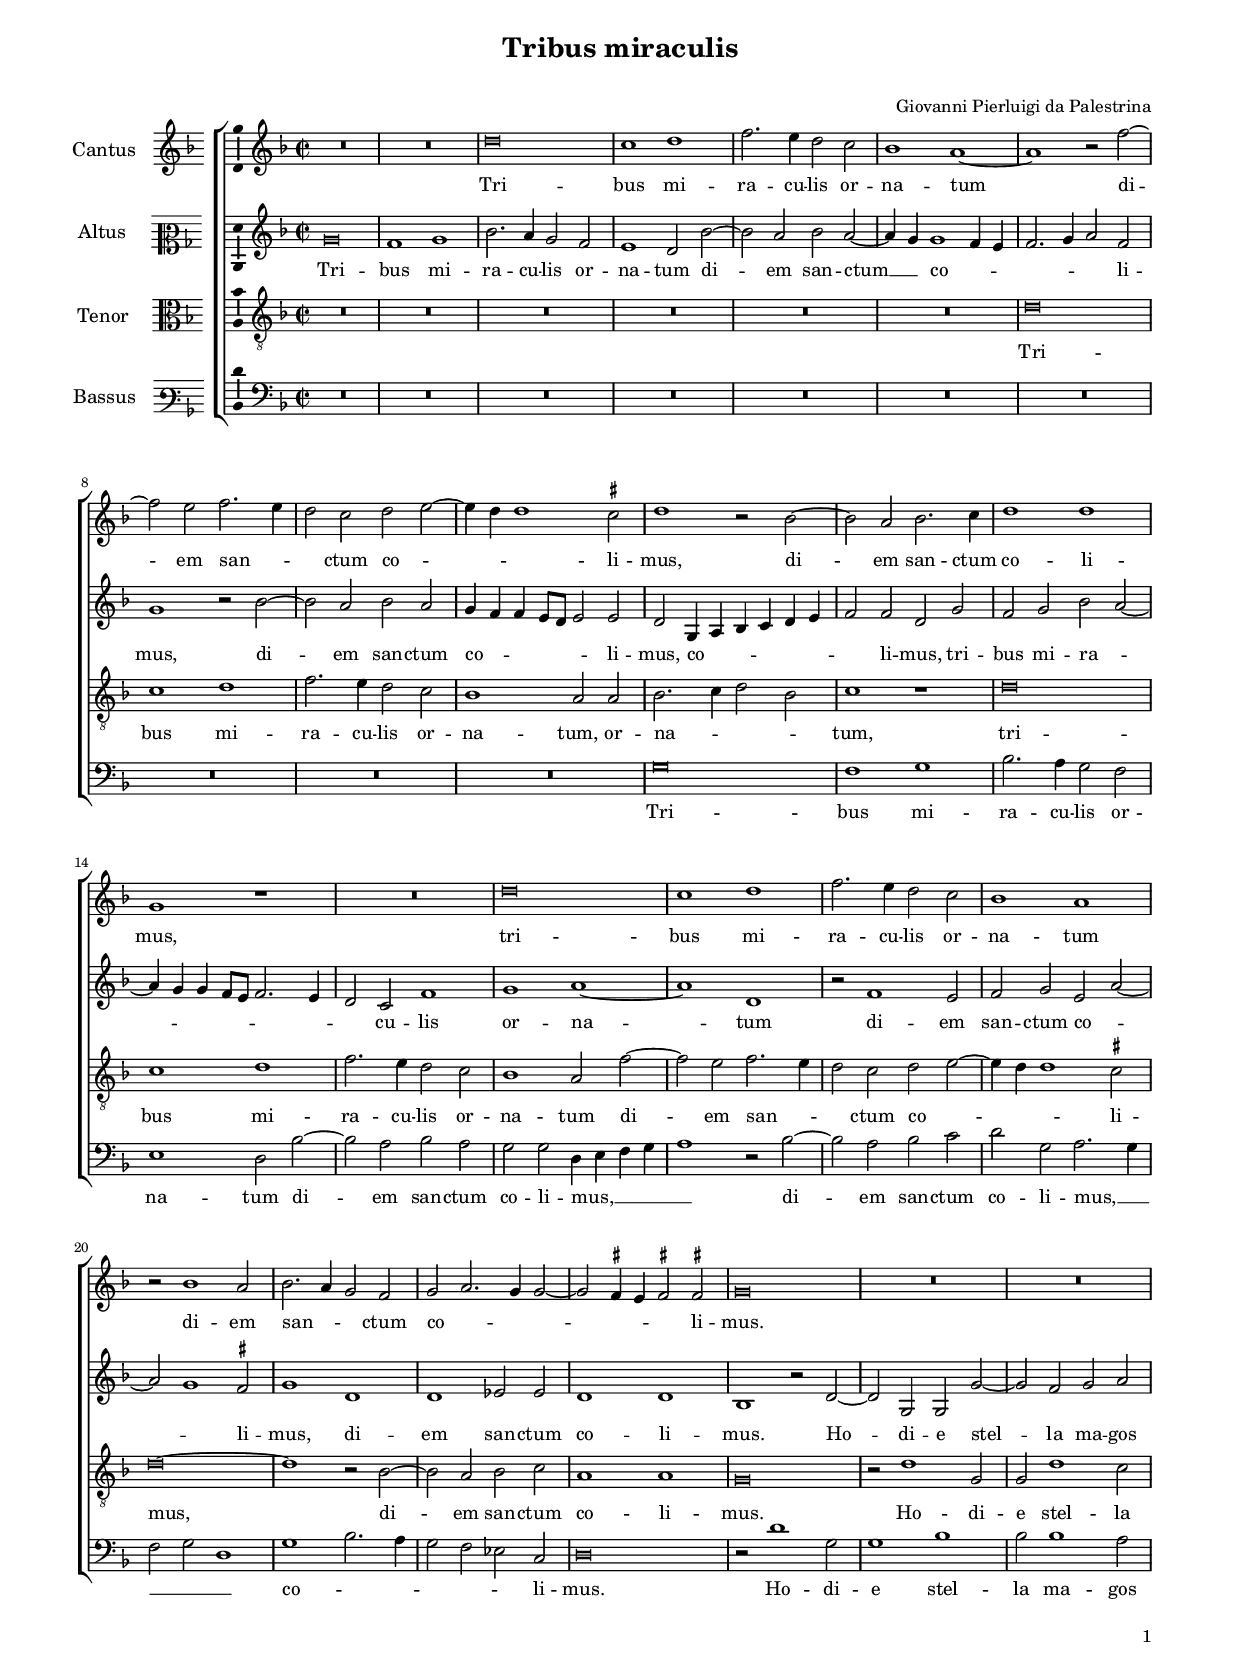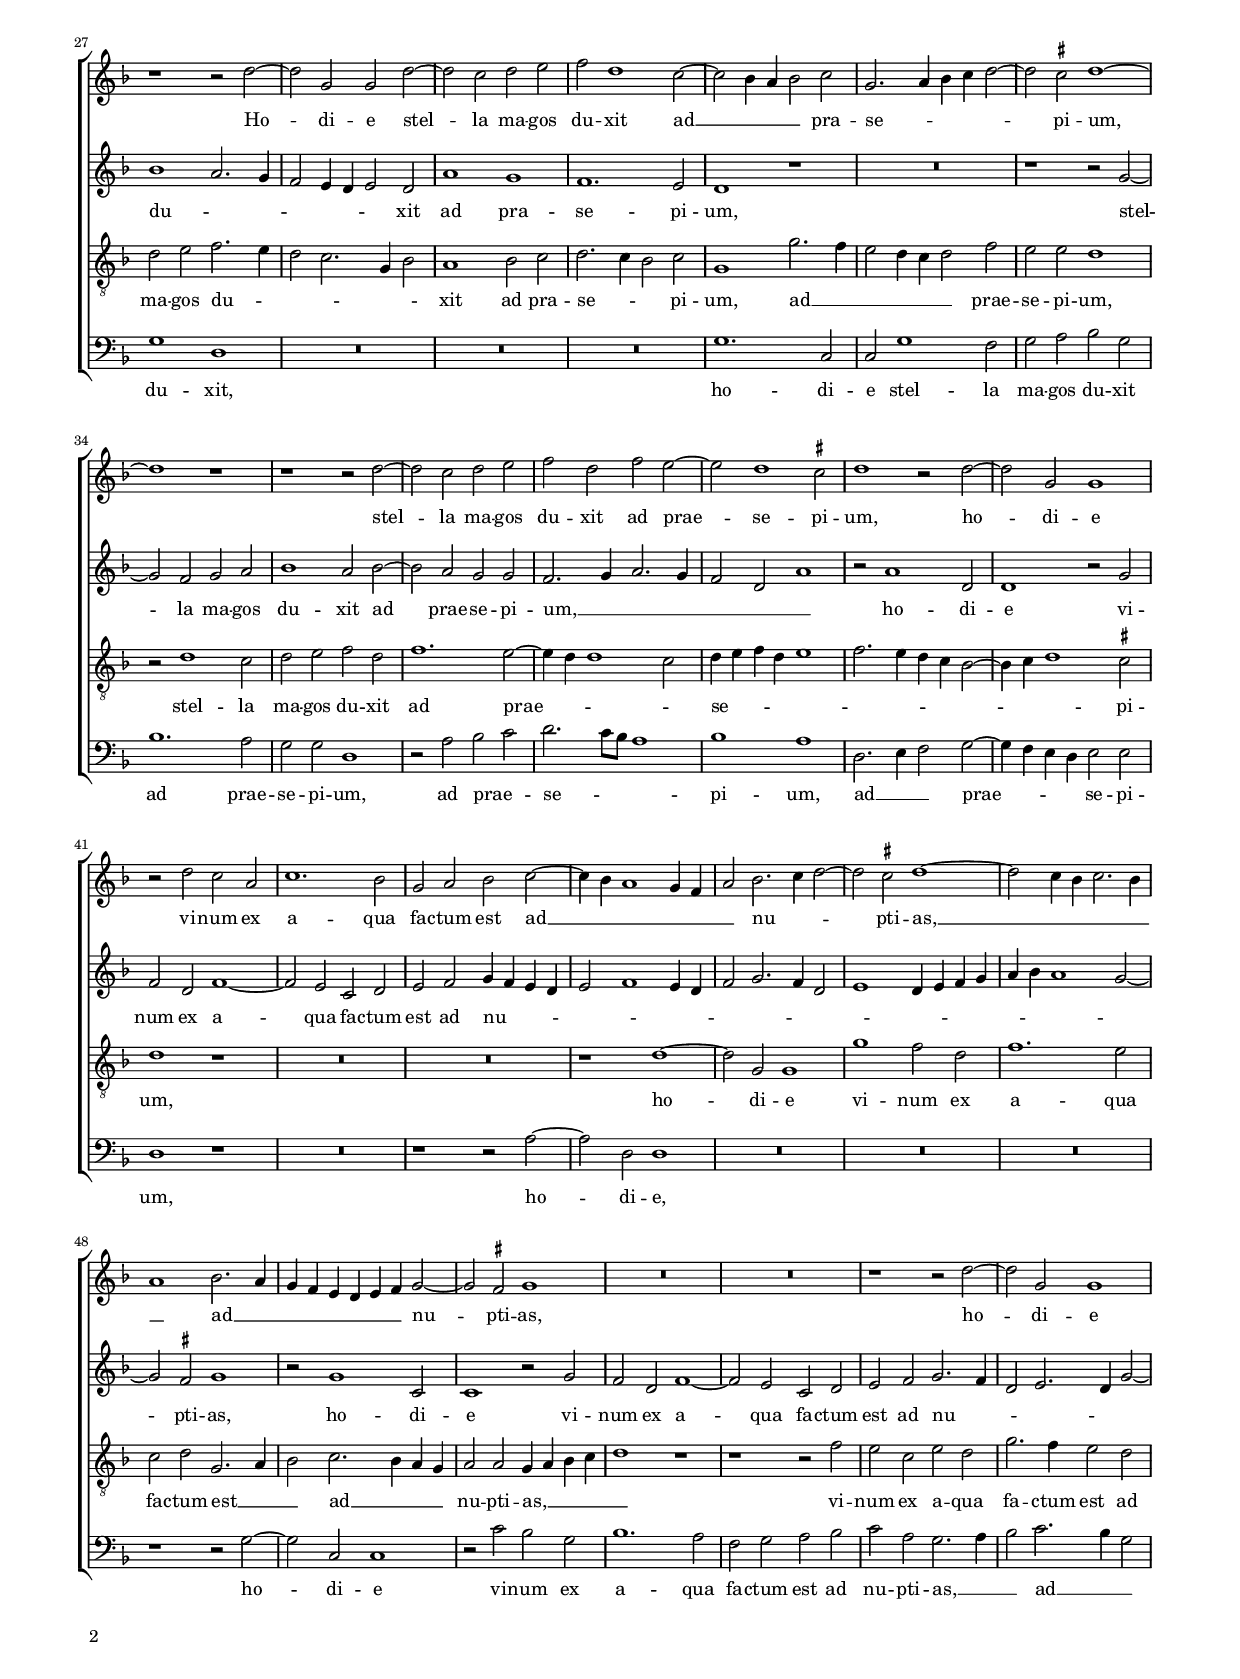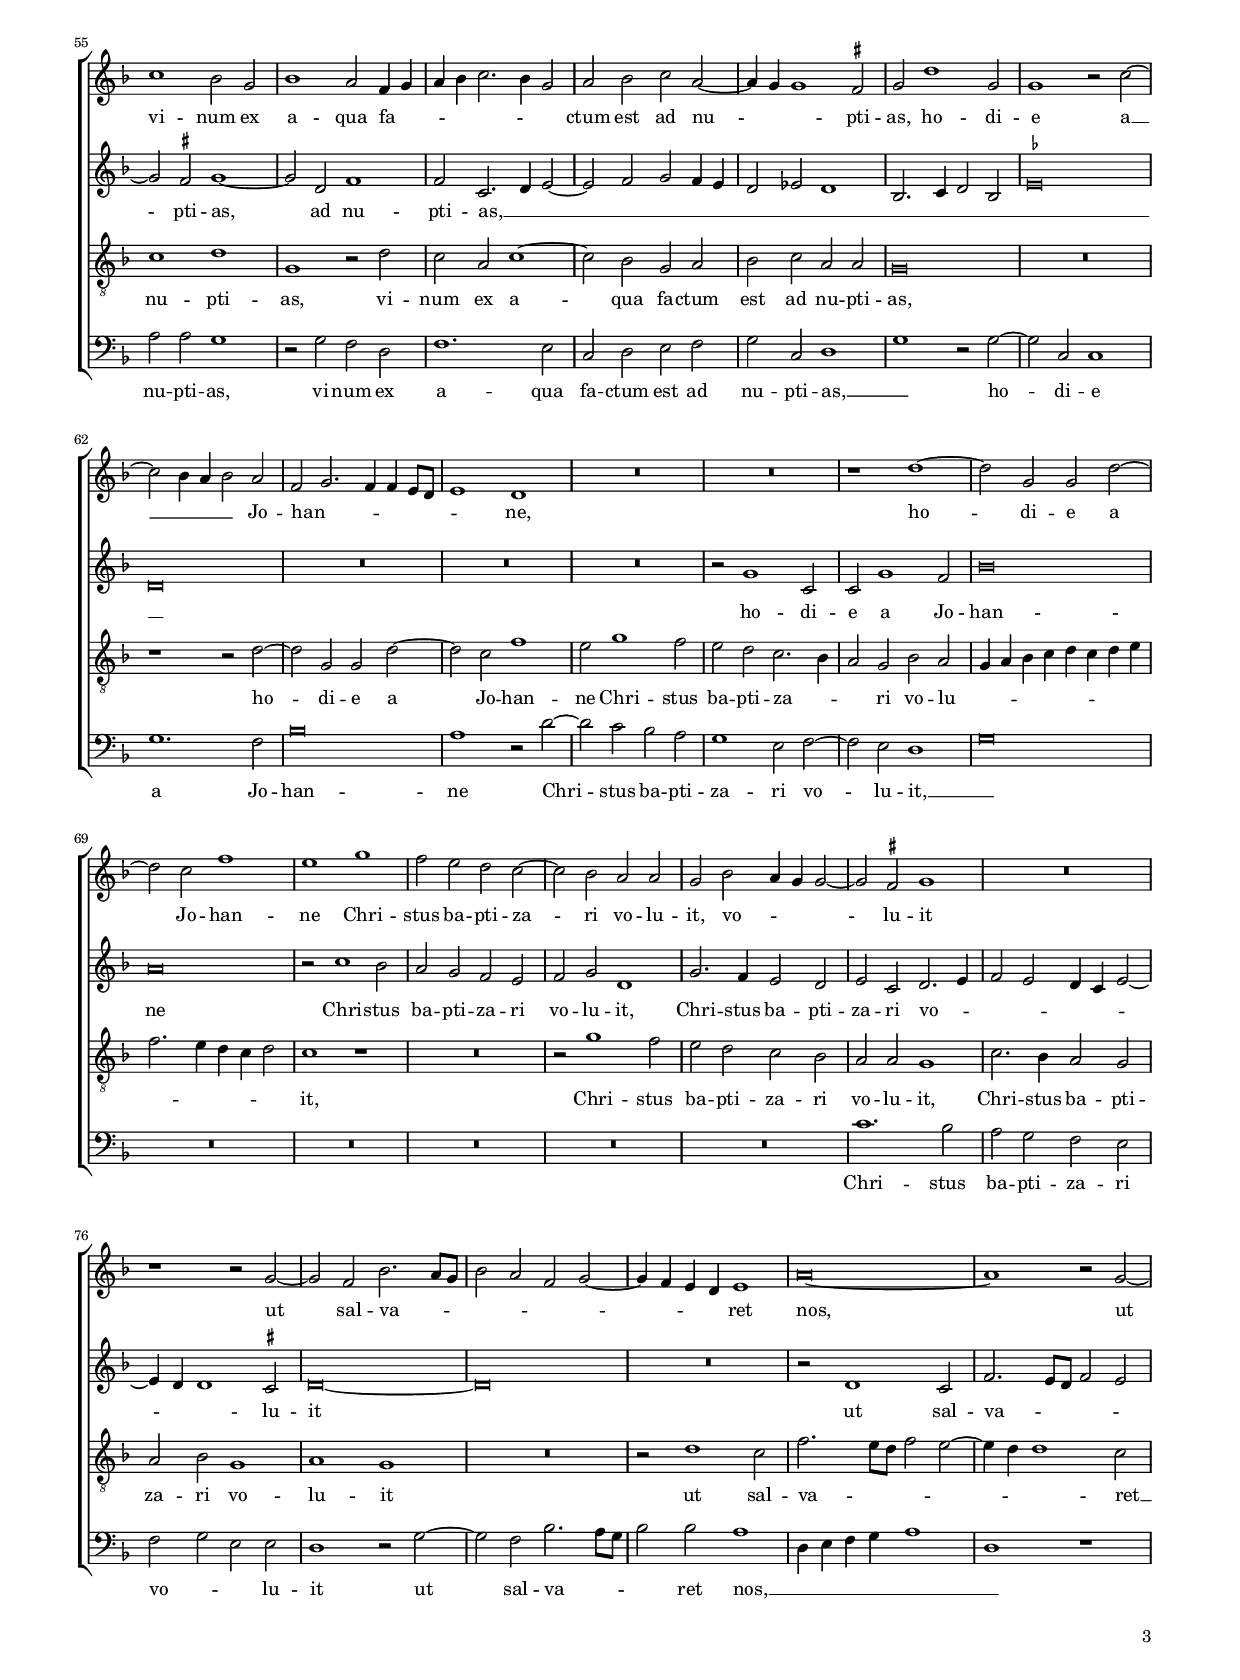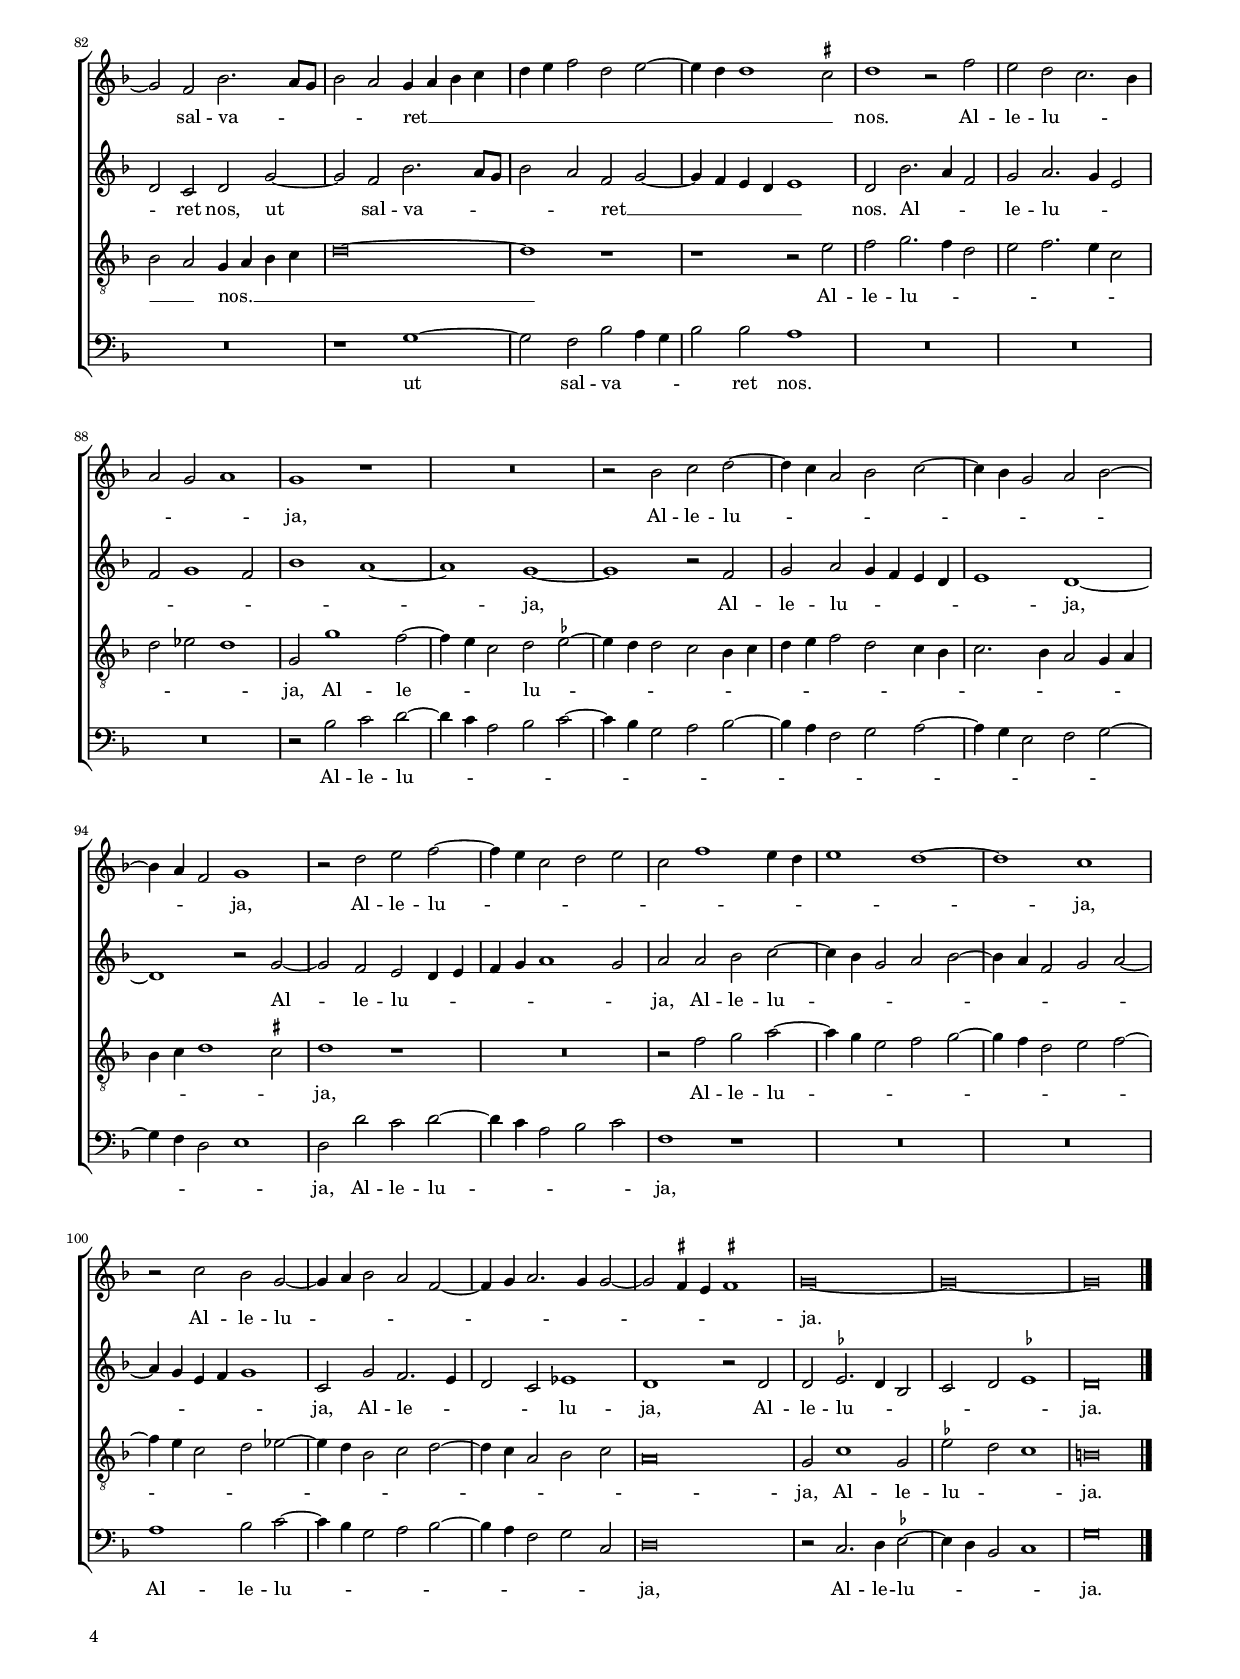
\header
{
  title="Tribus miraculis"
  composer=\markup { \column { \transparent "x" "Giovanni Pierluigi da Palestrina" } }
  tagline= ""
}

\version "2.22.2"
\language deutsch
#(set-global-staff-size 15)
% #(set-default-paper-size "letter")
#(ly:set-option 'point-and-click #f)

	
global = {
	\key f \major
	\time 2/2 \set Score.measureLength = #(ly:make-moment 2/1)
    \set Score.tempoHideNote = ##t
    \tempo 2 = 95
    \skip 1*2*106 \bar "|."
	}

	ficta = { \once \set suggestAccidentals = ##t }
	
	forget = #(define-music-function (music) (ly:music?) #{
		\accidentalStyle forget
		$music
		\accidentalStyle default
		#})
	

\paper
	{
	top-margin = 1.5 \cm
	bottom-margin = 0.9 \cm
	left-margin = 1.5 \cm
	right-margin = 1.5 \cm
	ragged-bottom = ##f
	ragged-last-bottom = ##t
	print-page-number = ##f
	system-system-spacing = #'((basic-distance . 16) (minimum-distance . 14) (padding . 5) (strechability . 150))
    oddFooterMarkup=\markup   \fill-line { "" \fromproperty #'page:page-number-string }
    evenFooterMarkup=\markup  \fill-line { \fromproperty #'page:page-number-string "" }
    last-bottom-spacing = #'((basic-distance . 11) (minimum-distance . 7) (padding . 4))
%	systems-per-page = 3
    page-count = 4        
%	min-systems-per-page = 3
	}


incipitcantus = \markup { \score {
	{
	\set Staff.instrumentName = \markup { \fontsize #1 "Cantus" }
	\key f \major
	\clef violin
	s4 \bar ""
	}
	\layout  {
	raggedright = ##t
	indent = 1.6 \cm
	line-width = 2.2\cm
	\context { \Staff \remove Time_signature_engraver }
	\override Staff.Clef.Y-extent = #'(0 . 0)
	}} \hspace #1 }
	
      
incipitaltus = \markup { \score {
	{
	\set Staff.instrumentName = \markup { \fontsize #1 "Altus" }
	\key f \major
	\clef mezzosoprano
	s4 \bar ""
	}
	\layout  {
	raggedright = ##t
	indent = 1.6 \cm
	line-width = 2.2\cm
	\context { \Staff \remove Time_signature_engraver }
	\override Staff.Clef.Y-extent = #'(0 . 0)
	}} \hspace #1 }


incipittenor = \markup { \score {
	{
	\set Staff.instrumentName = \markup { \fontsize #1 "Tenor" }
	\key f \major
	\clef alto
	s4 \bar ""
	}
	\layout  {
	raggedright = ##t
	indent = 1.6 \cm
	line-width = 2.2\cm
	\context { \Staff \remove Time_signature_engraver }
	\override Staff.Clef.Y-extent = #'(0 . 0)
	}} \hspace #1 }


incipitbassus = \markup { \score {
	{
	\set Staff.instrumentName = \markup { \fontsize #1 "Bassus" }
	\key f \major
	\clef varbaritone
	s4 \bar ""
	}
	\layout  {
	raggedright = ##t
	indent = 1.6 \cm
	line-width = 2.2\cm
	\context { \Staff \remove Time_signature_engraver }
	\override Staff.Clef.Y-extent = #'(0 . 0)
	}} \hspace #1 }


cantus =  \relative c''
	{
	R\breve
	R\breve
	d\breve
	c1 d
%5
	f2. e4 d2 c |
	b1 a~
	a1 r2 f'~
	f2 e f2. e4
	d2 c d e~
%10
	e4 d d1 \ficta cis2 |
	d1 r2 b~
	b2 a b2. c4
	d1 d
	g,1 r
%15
	R\breve |
	d'\breve
	c1 d
	f2. e4 d2 c
	b1 a
%20
	r2 b1 a2 |
	b2. a4 g2 f
	g2 a2. g4 g2~
	g2 \ficta fis4 e \ficta fis!2 \ficta fis!
	g\breve
%25
	R\breve |
	R\breve
	r1 r2 d'~
	d2 g, g d'~
	d2 c d e
%30
	f2 d1 c2~ |
	c2 b4 a b2 c
	g2. a4 b c d2~
	d2 \ficta cis d1~
	d1 r
%35
	r1 r2 d~ |
	d2 c d e
	f2 d f e~
	e2 d1 \ficta cis2
	d1 r2 d~
%40
	d2 g, g1 |
	r2 d' c a
	c1. b2
	g2 a b c~
	c4 b a1 g4 f
%45
	a2 b2. c4 d2~ |
	d2 \ficta cis d1~
	d2 c4 b c2. b4
	a1 b2. a4
	g4 f e d e f g2~
%50
	g2 \ficta fis g1 |
	R\breve
	R\breve
	r1 r2 d'~
	d2 g, g1 
%55
	c1 b2 g |
	b1 a2 f4 g
	a4 b c2. b4 g2
	a2 b c a~
	a4 g g1 \ficta fis2
%60
	g2 d'1 g,2 |
	g1 r2 c~
	c2 b4 a b2 a
	f2 g2. f4 f e8 d
	e1 d
%65
	R\breve |
	R\breve
	r1 d'~
	d2 g, g d'~
	d2 c f1
%70
	e1 g |
	f2 e d c~
	c2 b a a
	g2 b a4 g g2~
	g2 \ficta fis g1
%75
	R\breve |
	r1 r2 g~
	g2 f b2. a8 g
	b2 a f g~
	g4 f e d e1
%80
	a\breve~ |
	a1 r2 g~
	g2 f b2. a8 g
	b2 a g4 a b c
	d4 e f2 d e~
%85
	e4 d d1 \ficta cis2 |
	d1 r2 f
	e2 d c2. b4
	a2 g a1
	g1 r
%90
	R\breve |
	r2 b c d~
	d4 c a2 b c~
	c4 b g2 a b~
	b4 a f2 g1
%95
	r2 d' e f~ |
	f4 e c2 d e
	c2 f1 e4 d
	e1 d~
	d1 c
%100
	r2 c b g~ |
	g4 a b2 a f~
	f4 g a2. g4 g2~
	g2 \ficta fis4 e \ficta fis!1
	g\breve~
%105
	g\breve~ |
	g\breve |
	}


altus =  \relative c'
	{
	g'\breve
	f1 g
	b2. a4 g2 f
	e1 d2 b'~
%5
	b2 a b a~ |
	a4 g g1 f4 e
	f2. g4 a2 f
	g1 r2 b~
	b2 a b a
%10
	g4 f f e8 d e2 e |
	d2 g,4 a b c d e
	f2 f d g
	f2 g b a~
	a4 g g f8 e f2. e4
%15
	d2 c f1 |
	g1 a~
	a1 d,
	r2 f1 e2
	f2 g e a~
%20
	a2 g1 \ficta fis2 |
	g1 d
	d1 es2 es
	d1 d
	b1 r2 d~
%25
	d2 g, g g'~ |
	g2 f g a
	b1 a2. g4
	f2 e4 d e2 d
	a'1 g
%30
	f1. e2 |
	d1 r
	R\breve
	r1 r2 g~
	g2 f g a
%35
	b1 a2 b~ |
	b2 a g g
	f2. g4 a2. g4
	f2 d a'1
	r2 a1 d,2
%40
	d1 r2 g |
	f2 d f1~
	f2 e c d
	e2 f g4 f e d
	e2 f1 e4 d
%45
	f2 g2. f4 d2 |
	e1 d4 e f g
	a4 b a1 g2~
	g2 \ficta fis g1
	r2 g1 c,2
%50
	c1 r2 g' |
	f2 d f1~
	f2 e c d
	e2 f g2. f4
	d2 e2. d4 g2~
%55
	g2 \ficta fis g1~ |
	g2 d f1
	f2 c2. d4 e2~
	e2 f g f4 e
	d2 es d1
%60
	b2. c4 d2 b |
	\ficta es\breve
	d\breve
	R\breve
	R\breve
%65
	R\breve |
	r2 g1 c,2
	c2 g'1 f2
	b\breve
	a\breve
%70
	r2 c1 b2 |
	a2 g f e
	f2 g d1
	g2. f4 e2 d
	e2 c d2. e4
%75
	f2 e d4 c e2~ |
	e4 d d1 \ficta cis2
	d\breve~
	d\breve
	R\breve
%80
	r2 d1 c2 |
	f2. e8 d f2 e
	d2 c d g~
	g2 f b2. a8 g
	b2 a f g~
%85
	g4 f e d e1 |
	d2 b'2. a4 f2
	g2 a2. g4 e2
	f2 g1 f2
	b1 a~
%90
	a1 g~ |
	g1 r2 f
	g2 a g4 f e d
	e1 d~
	d1 r2 g~
%95
	g2 f e d4 e |
	f4 g a1 g2
	a2 a b c~
	c4 b g2 a b~
	b4 a f2 g a~
%100
	a4 g e f g1 |
	c,2 g' f2. e4
	d2 c es1
	d1 r2 d
	d2 \ficta es2. d4 b2
%105
	c2 d \ficta es1 |
	d\breve |
	}


tenor =  \relative c'
	{
	R\breve
	R\breve
	R\breve
	R\breve
%5
	R\breve |
	R\breve
	d\breve
	c1 d
	f2. e4 d2 c
%10
	b1 a2 a |
	b2. c4 d2 b
	c1 r
	d\breve
	c1 d
%15
	f2. e4 d2 c |
	b1 a2 f'~
	f2 e f2. e4
	d2 c d e~
	e4 d d1 \ficta cis2
%20
	d\breve~ |
	d1 r2 b~
	b2 a b c
	a1 a
	g\breve
%25
	r2 d'1 g,2 |
	g2 d'1 c2
	d2 e f2. e4
	d2 c2. g4 b2
	a1 b2 c
%30
	d2. c4 b2 c |
	g1 g'2. f4
	e2 d4 c d2 f
	e2 e d1
	r2 d1 c2
%35
	d2 e f d |
	f1. e2~
	e4 d d1 c2
	d4 e f d e1
	f2. e4 d c b2~
%40
	b4 c d1 \ficta cis2 |
	d1 r
	R\breve
	R\breve
	r1 d~
%45
	d2 g, g1 |
	g'1 f2 d
	f1. e2
	c2 d g,2. a4
	b2 c2. b4 a g
%50
	a2 a g4 a b c |
	d1 r
	r1 r2 f
	e2 c e d
	g2. f4 e2 d
%55
	c1 d |
	g,1 r2 d'
	c2 a c1~
	c2 b g a
	b2 c a a
%60
	g\breve |
	R\breve
	r1 r2 d'~
	d2 g, g d'~
	d2 c f1
%65
	e2 g1 f2 |
	e2 d c2. b4
	a2 g b a
	g4 a b c d c d e
	f2. e4 d c d2
%70
	c1 r |
	R\breve
	r2 g'1 f2
	e2 d c b
	a2 a g1
%75
	c2. b4 a2 g |
	a2 b g1
	a1 g
	R\breve
	r2 d'1 c2
%80
	f2. e8 d f2 e~ |
	e4 d d1 c2
	b2 a g4 a b c
	d\breve~
	d1 r
%85
	r1 r2 e |
	f2 g2. f4 d2
	e2 f2. e4 c2
	d2 es d1
	g,2 g'1 f2~
%90
	f4 e c2 d \ficta es~ |
	\ficta es4 d d2 c b4 c
	d4 e f2 d c4 b
	c2. b4 a2 g4 a
	b4 c d1 \ficta cis2
%95
	d1 r |
	R\breve
	r2 f g a~
	a4 g e2 f g~
	g4 f d2 e f~
%100
	f4 e c2 d es~ |
	es4 d b2 c d~
	d4 c a2 b c
	a\breve
	g2 c1 g2
%105
	\ficta es'2 d c1 |
	h\breve |
	}


bassus  =  \relative c
	{
	R\breve
	R\breve
	R\breve
	R\breve
%5
	R\breve |
	R\breve
	R\breve
	R\breve
	R\breve
%10
	R\breve |
	g'\breve
	f1 g
	b2. a4 g2 f
	e1 d2 b'~
%15
	b2 a b a |
	g2 g d4 e f g
	a1 r2 b~
	b2 a b c
	d2 g, a2. g4
%20
	f2 g d1 |
	g1 b2. a4
	g2 f es c
	d\breve
	r2 d'1 g,2
%25
	g1 b |
	b2 b1 a2
	g1 d
	R\breve
	R\breve
%30
	R\breve |
	g1. c,2
	c2 g'1 f2
	g2 a b g
	b1. a2
%35
	g2 g d1 |
	r2 a' b c
	d2. c8 b a1
	b1 a
	d,2. e4 f2 g~
%40
	g4 f e d e2 e |
	d1 r
	R\breve
	r1 r2 a'~
	a2 d, d1
%45
	R\breve |
	R\breve
	R\breve
	r1 r2 g~
	g2 c, c1
%50
	r2 c' b g |
	b1. a2
	f2 g a b
	c2 a g2. a4
	b2 c2. b4 g2
%55
	a2 a g1 |
	r2 g f d
	f1. e2
	c2 d e f
	g2 c, d1
%60
	g1 r2 g~ |
	g2 c, c1
	g'1. f2
	b\breve
	a1 r2 d~
%65
	d2 c b a |
	g1 e2 f~
	f2 e d1
	g\breve
	R\breve
%70
	R\breve |
	R\breve
	R\breve
	R\breve
	c1. b2
%75
	a2 g f e |
	f2 g e e
	d1 r2 g~
	g2 f b2. a8 g
	b2 b a1
%80
	d,4 e f g a1 |
	d,1 r
	R\breve
	r1 g~
	g2 f b a4 g
%85
	b2 b a1 |
	R\breve
	R\breve
	R\breve
	r2 b c d~
%90
	d4 c a2 b c~ |
	c4 b g2 a b~
	b4 a f2 g a~
	a4 g e2 f g~
	g4 f d2 e1
%95
	d2 d' c d~ |
	d4 c a2 b c
	f,1 r
	R\breve
	R\breve
%100
	a1 b2 c~ |
	c4 b g2 a b~
	b4 a f2 g c,
	d\breve
	r2 c2. d4 \ficta es2~
%105
	\ficta es4 d b2 c1 |
	g'\breve |
	}

lyricscantus = \lyricmode {
	Tri -- bus mi -- ra -- cu -- lis or -- na -- tum di -- em san -- _ _ ctum co -- _ _ _ li -- mus,
    di -- em san -- ctum co -- li -- mus,
    tri -- bus mi -- ra -- cu -- lis or -- na -- tum di -- em san -- _ _ ctum co -- _ _ _ _ _ _ li -- mus.
    Ho -- di -- e stel -- la ma -- gos du -- xit ad __ _ _ _ pra -- se -- _ _ _ _ pi -- um,
    stel -- la ma -- gos du -- xit ad prae -- se -- pi -- um,
    ho -- di -- e vi -- num ex a -- qua fa -- ctum est ad __ _ _ _ _ _ nu -- _ _ pti -- as, __ _ _ _ _ _
    ad __ _ _ _ _ _ _ _ nu -- pti -- as,
    ho -- di -- e vi -- num ex a -- qua fa -- _ _ _ _ _ _ ctum est ad nu -- _ _ pti -- as,
    ho -- di -- e a __ _ _ _ Jo -- han -- _ _ _ _ _ _ ne,
    ho -- di -- e a Jo -- han -- ne Chri -- stus ba -- pti -- za -- ri vo -- lu -- it,
    vo -- _ _ _ lu -- it
    ut sal -- va -- _ _ _ _ _ _ _ _ _ ret nos,
    ut sal -- va -- _ _ _ _ ret __ _ _ _ _ _ _ _ _ _ _ _ nos.
    Al -- le -- lu -- _ _ _ _ _ ja,
    Al -- le -- lu -- _ _ _ _ _ _ _ _ _ _ ja,
    Al -- le -- lu -- _ _ _ _ _ _ _ _ _ _ ja,
    Al -- le -- lu -- _ _ _ _ _ _ _ _ _ _ _ ja.
	}


lyricsaltus = \lyricmode {
	Tri -- bus mi -- ra -- cu -- lis or -- na -- tum di -- em san -- ctum __ _ co -- _ _ _ _ _ li -- mus,
    di -- em san -- ctum co -- _ _ _ _ _ li -- mus,
    co -- _ _ _ _ _ _ li -- mus,
    tri -- bus mi -- ra -- _ _ _ _ _ _ _ _ cu -- lis or -- na -- tum di -- em san -- ctum co -- _ _ li -- mus,
    di -- em san -- ctum co -- li -- mus.
    Ho -- di -- e stel -- la ma -- gos du -- _ _ _ _ _ _ xit ad pra -- se -- pi -- um,
    stel -- la ma -- gos du -- xit ad prae -- se -- pi -- um, __ _ _ _ _ _ _ 
    ho -- di -- e vi -- num ex a -- qua fa -- ctum est ad nu -- _ _ _ _ _ _ _ _ _ _ _ _ _ _ _ _ _ _ _ _ pti -- as,
    ho -- di -- e vi -- num ex a -- qua fa -- ctum est ad nu -- _ _ _ _ _ pti -- as,
    ad nu -- pti -- as, __ _ _ _ _ _ _ _ _ _ _ _ _ _ _ _
    ho -- di -- e a Jo -- han -- ne Chri -- stus ba -- pti -- za -- ri vo -- lu -- it,
    Chri -- stus ba -- pti -- za -- ri vo -- _ _ _ _ _ _ _ _ lu -- it
    ut sal -- va -- _ _ _ _ _ ret nos,
    ut sal -- va -- _ _ _ _ ret __ _ _ _ _ _ nos.
    Al -- _ _ le -- lu -- _ _ _ _ _ _ _ ja,
    Al -- le -- lu -- _ _ _ _ _ ja,
    Al -- le -- lu -- _ _ _ _ _ _ ja,
    Al -- le -- lu -- _ _ _ _ _ _ _ _ _ _ _ _ ja,
    Al -- le -- _ _ _ lu -- ja,
    Al -- le -- lu -- _ _ _ _ _ ja.
	}


lyricstenor = \lyricmode {
	Tri -- bus mi -- ra -- cu -- lis or -- na -- tum,
    or -- na -- _ _ _ tum,
    tri -- bus mi -- ra -- cu -- lis or -- na -- tum di -- em san -- _ _ ctum co -- _ _ _ li -- mus,
    di -- em san -- ctum co -- li -- mus.
    Ho -- di -- e stel -- la ma -- gos du -- _ _ _ _ _ xit ad pra -- se -- _ _ pi -- um,
    ad __ _ _ _ _ _ prae -- se -- pi -- um,
    stel -- la ma -- gos du -- xit ad prae -- _ _ _ se -- _ _ _ _ _ _ _ _ _ _ _ pi -- um,
    ho -- di -- e vi -- num ex a -- qua fa -- ctum est __ _ _ ad __ _ _ _ nu -- pti -- as, __ _ _ _ _
    vi -- num ex a -- qua fa -- ctum est ad nu -- pti -- as,
    vi -- num ex a -- qua fa -- ctum est ad nu -- pti -- as,
    ho -- di -- e a Jo -- han -- ne Chri -- stus ba -- pti -- za -- _ _ ri vo -- lu -- _ _ _ _ _ _ _ _ _ _ _ _ _ it,
    Chri -- stus ba -- pti -- za -- ri vo -- lu -- it,
    Chri -- stus ba -- pti -- za -- ri vo -- lu -- it
    ut sal -- va -- _ _ _ _ _ _ ret __ _ _ nos. __ _ _ _ _
    Al -- le -- lu -- _ _ _ _ _ _ _ _ _ ja,
    Al -- le -- _ _ lu -- _ _ _ _ _ _ _ _ _ _ _ _ _ _ _ _ _ _ _ _ _ ja,
    Al -- le -- lu -- _ _ _ _ _ _ _ _ _ _ _ _ _ _ _ _ _ _ _ _ _ ja,
    Al -- le -- lu -- _ _ ja.
	}


lyricsbassus = \lyricmode {
	Tri -- bus mi -- ra -- cu -- lis or -- na -- tum di -- em san -- ctum co -- li -- mus, __ _ _ _ _
    di -- em san -- ctum co -- li -- mus, __ _ _ _ _ 
    co -- _ _ _ _ _ li -- mus.
    Ho -- di -- e stel -- la ma -- gos du -- xit,
    ho -- di -- e stel -- la ma -- gos du -- xit ad prae -- se -- pi -- um,
    ad prae -- _ se -- _ _ _ pi -- um,
    ad __ _ _ prae -- _ _ _ se -- pi -- um,
    ho -- di -- e,
    ho -- di -- e vi -- num ex a -- qua fa -- ctum est ad nu -- pti -- as, __ _ _
    ad __ _ _ nu -- pti -- as,
    vi -- num ex a -- qua fa -- ctum est ad nu -- pti -- as, __ _
    ho -- di -- e a Jo -- han -- ne Chri -- stus ba -- pti -- za -- ri vo -- lu -- it, __ _
    Chri -- stus ba -- pti -- za -- ri vo -- _ _ lu -- it
    ut sal -- va -- _ _ _ ret nos, __ _ _ _ _ _ _
    ut sal -- va -- _ _ _ ret nos.
    Al -- le -- lu -- _ _ _ _ _ _ _ _ _ _ _ _ _ _ _ _ _ _ _ ja,
    Al -- le -- lu -- _ _ _ _ ja,
    Al -- le -- lu -- _ _ _ _ _ _ _ _ ja,
    Al -- le -- lu -- _ _ _ ja.
	}


\score
{  
	\transpose c c {
	\new ChoirStaff \with { \override StaffGrouper.staff-staff-spacing.basic-distance = #12 }
	<<

	\new Staff << \global
	\new Voice="v1" {
		\set Staff.instrumentName=\incipitcantus
        %       \set Staff.instrumentName="S"
		\set Staff.midiInstrument = "reed organ"
		\clef "violin"
		\cantus }
	\new Lyrics \lyricsto "v1" {\lyricscantus }
	>>


	\new Staff << \global
	\new Voice="v2" {
		\set Staff.instrumentName=\incipitaltus
        %       \set Staff.instrumentName="A"
		\set Staff.midiInstrument = "reed organ"
        \clef "violin" % "G_8"
		\altus}
	\new Lyrics \lyricsto "v2" {\lyricsaltus }
	>>


	\new Staff << \global
	\new Voice="v3" {
		\set Staff.instrumentName=\incipittenor
        %       \set Staff.instrumentName="T"
		\set Staff.midiInstrument = "reed organ"
		\clef "G_8"
		\tenor }
	\new Lyrics \lyricsto "v3" {\lyricstenor }
	>>


	\new Staff << \global
	\new Voice="v4" {
		\set Staff.instrumentName=\incipitbassus
        %       \set Staff.instrumentName="B"
		\set Staff.midiInstrument = "reed organ"
		\clef "bass" 
		\bassus }
	\new Lyrics \lyricsto "v4" {\lyricsbassus}
	>>

	>>
	} % transpose

	\layout
	{
	indent = 2.3 \cm
	\context { \Lyrics \override VerticalAxisGroup.nonstaff-relatedstaff-spacing.padding = #1.2 }
%	\context { \Lyrics \override LyricText.font-size = #1 }
	\context { \Staff \override TimeSignature.break-visibility = #end-of-line-invisible }
    \context { \Staff \consists "Ambitus_engraver" }
	\context { \Score \override BarNumber.padding = #2 }
	\context { \Voice \override NoteHead.style = #'baroque }
	}

\midi
	{
	}
	
}


% EOF
